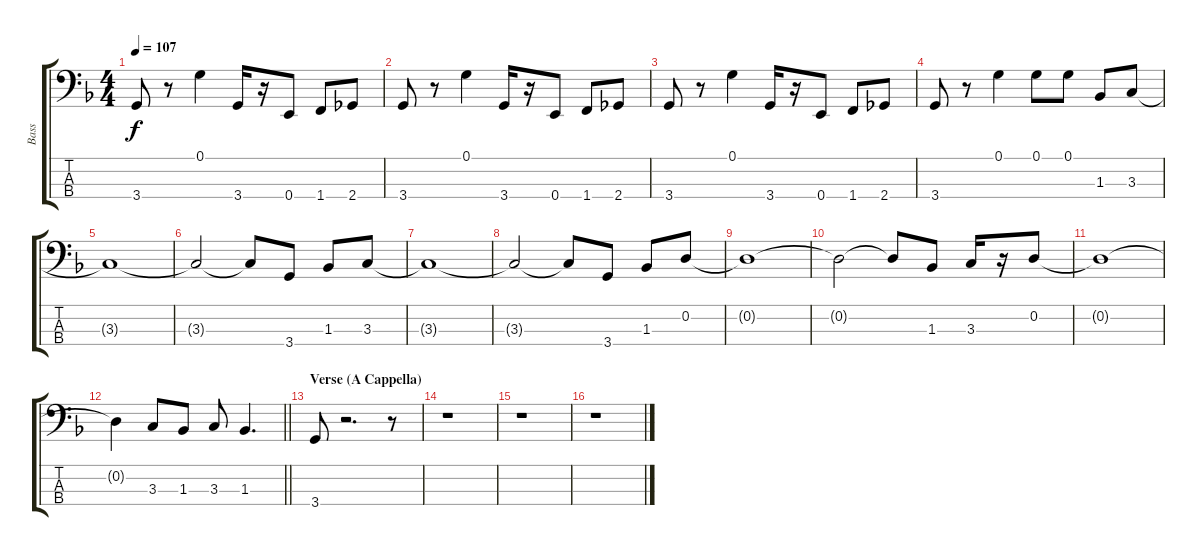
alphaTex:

\track ("Bass" "Bass") {instrument electricbassfinger}
\staff {score tabs}
\tuning (G2 D2 A1 E1) {hide}
\ts (4 4)
\tempo 107
\clef f4
\ks f
3.4.8{dy f} r.8 0.1.4 3.4.16 r.16 0.4.8 1.4.8 2.4.8 |
3.4.8 r.8 0.1.4 3.4.16 r.16 0.4.8 1.4.8 2.4.8 |
3.4.8 r.8 0.1.4 3.4.16 r.16 0.4.8 1.4.8 2.4.8 |
3.4.8 r.8 0.1.4 0.1.8 0.1.8 1.3.8 3.3.8 |
3.3{t}.1 |
3.3{t}.2 3.3{t}.8 3.4.8 1.3.8 3.3.8 |
3.3{t}.1 |
3.3{t}.2 3.3{t}.8 3.4.8 1.3.8 0.2.8 |
0.2{t}.1 |
0.2{t}.2 0.2{t}.8 1.3.8 3.3.16 r.16 0.2.8 |
0.2{t}.1 |
\barLineRight lightlight
0.2{t}.4 3.3.8 1.3.8 3.3.8 1.3.4{d} |
\section ("" "Verse (A Cappella)")
3.4.8 r.2{d} r.8 |
r.1 |
r.1 |
r.1
